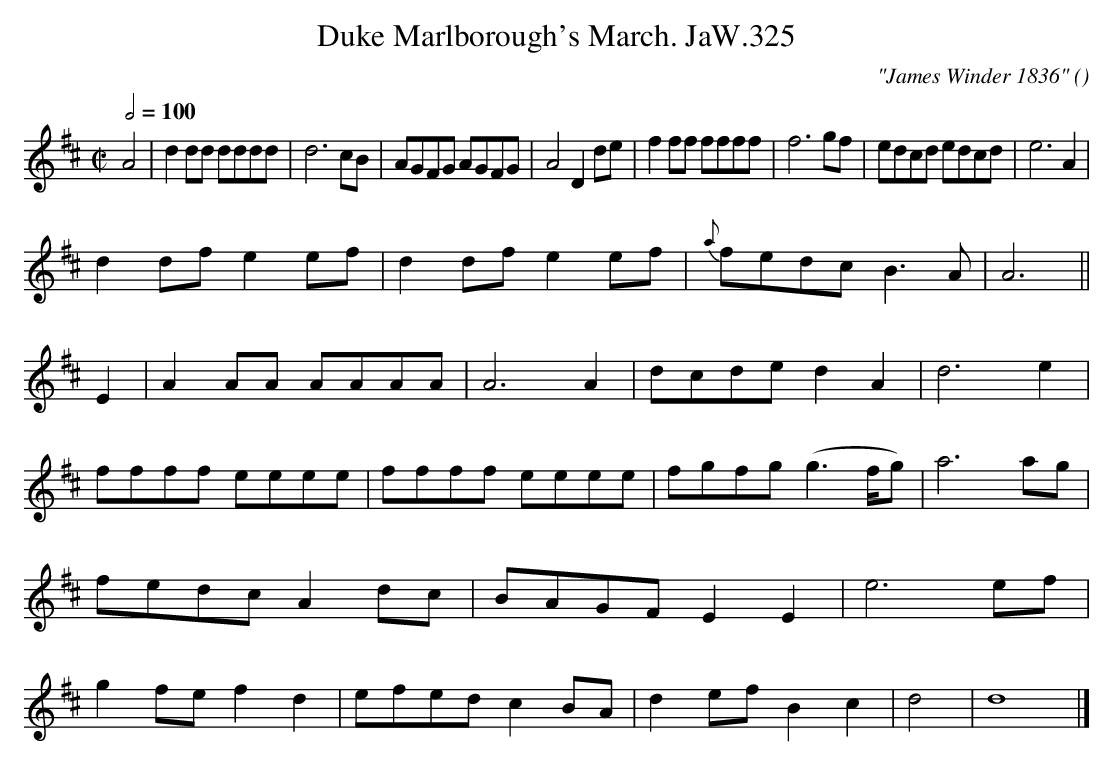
X:1
T:Duke Marlborough's March. JaW.325
M:C|
L:1/8
Q:1/2=100
C:"James Winder 1836"
O:
K:D
A4|d2dd dddd|d6cB|AGFG AGFG|A4D2de|
f2ff ffff|f6gf|edcd edcd|e6A2|!
d2dfe2ef|d2dfe2ef|{a}fedc B3A|A6||
E2|A2AA AAAA|A6A2|dcded2A2|d6e2|
ffff eeee|ffff eeee|fgfg (g3f/g)|a6ag|
fedcA2dc|BAGFE2E2|e6ef|g2fef2d2|
efedc2BA|d2efB2c2|d4|d8|]
